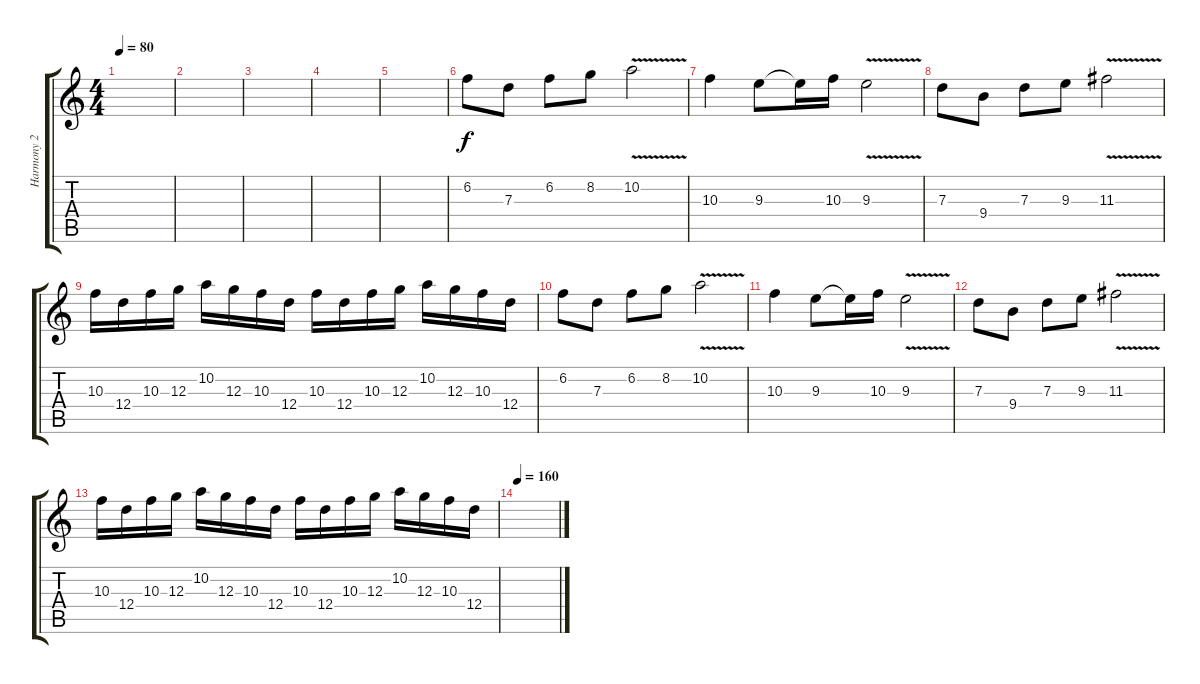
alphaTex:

\track ("Harmony 2" "Harmony 2") {instrument distortionguitar}
\staff {score tabs}
\tuning (E4 B3 G3 D3 A2 E2) {hide}
\ts (4 4)
\tempo 80
\clef g2
\ks c
|
|
|
|
|
6.2.8 7.3.8 6.2.8 8.2.8 10.2{v}.2 |
10.3.4 9.3.8 9.3{t}.16 10.3.16 9.3{v}.2 |
7.3.8 9.4.8 7.3.8 9.3.8 11.3{v}.2 |
10.3.16 12.4.16 10.3.16 12.3.16 10.2.16 12.3.16 10.3.16 12.4.16 10.3.16 12.4.16 10.3.16 12.3.16 10.2.16 12.3.16 10.3.16 12.4.16 |
6.2.8 7.3.8 6.2.8 8.2.8 10.2{v}.2 |
10.3.4 9.3.8 9.3{t}.16 10.3.16 9.3{v}.2 |
7.3.8 9.4.8 7.3.8 9.3.8 11.3{v}.2 |
10.3.16 12.4.16 10.3.16 12.3.16 10.2.16 12.3.16 10.3.16 12.4.16 10.3.16 12.4.16 10.3.16 12.3.16 10.2.16 12.3.16 10.3.16 12.4.16 |
\tempo 160
